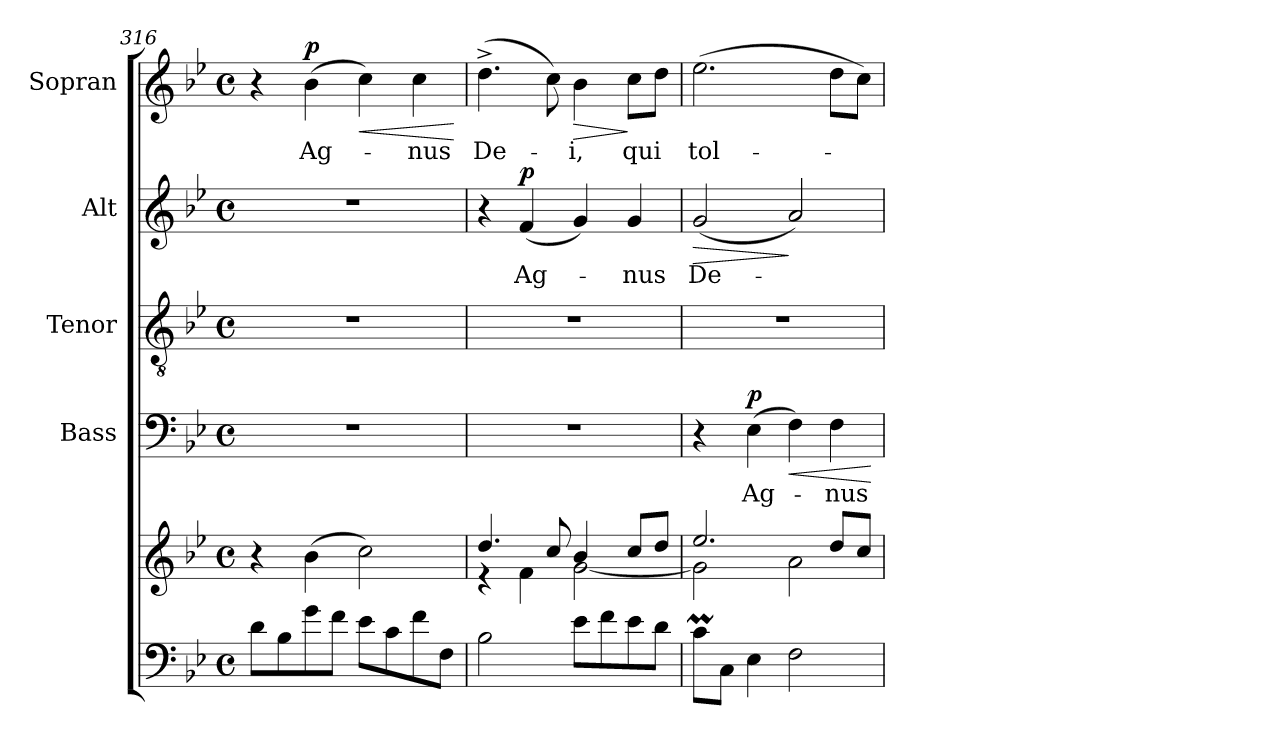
**kern	**kern	**kern	**text	**dynam	**kern	**kern	**text	**dynam	**kern	**text	**dynam
*part5	*part5	*part4	*part4	*part4	*part3	*part2	*part2	*part2	*part1	*part1	*part1
*staff6	*staff5	*staff4	*staff4	*staff4	*staff3	*staff2	*staff2	*staff2	*staff1	*staff1	*staff1
*	*	*I"Bass	*	*	*I"Tenor	*I"Alt	*	*	*I"Sopran	*	*
*	*	*I'B.	*	*	*I'T.	*I'A.	*	*	*I'S.	*	*
*clefF4	*clefG2	*clefF4	*	*	*clefGv2	*clefG2	*	*	*clefG2	*	*
*k[b-e-]	*k[b-e-]	*k[b-e-]	*	*	*k[b-e-]	*k[b-e-]	*	*	*k[b-e-]	*	*
*B-:	*B-:	*B-:	*	*	*B-:	*B-:	*	*	*B-:	*	*
*M4/4	*M4/4	*M4/4	*	*	*M4/4	*M4/4	*	*	*M4/4	*	*
*met(c)	*met(c)	*met(c)	*	*	*met(c)	*met(c)	*	*	*met(c)	*	*
=316	=316	=316	=316	=316	=316	=316	=316	=316	=316	=316	=316
8d\L	4r	1r	.	.	1r	1r	.	.	4r	.	.
8B-\	.	.	.	.	.	.	.	.	.	.	.
!	!	!	!	!	!	!	!	!	!	!LO:LY:b	!LO:DY:a
8g\	(>4b-\	.	.	.	.	.	.	.	(>4b-\	Ag-	p
8f\J	.	.	.	.	.	.	.	.	.	.	.
!	!	!	!	!	!	!	!	!	!	!	!LO:HP:b
8e-\L	2cc\)	.	.	.	.	.	.	.	4cc\)	.	<
8c\	.	.	.	.	.	.	.	.	.	.	.
!	!	!	!	!	!	!	!	!	!	!LO:LY:b	!
8f\	.	.	.	.	.	.	.	.	4cc\	-nus	.
8F\J	.	.	.	.	.	.	.	.	.	.	.
.	.	.	.	.	.	.	.	.	.	.	[
=317	=317	=317	=317	=317	=317	=317	=317	=317	=317	=317	=317
*	*^	*	*	*	*	*	*	*	*	*	*
!	!	!	!	!	!	!	!	!	!	!	!LO:LY:b	!
2B-\	4.dd/	4re	1r	.	.	1r	4r	.	.	(>4.dd^>\	De-	.
!	!	!	!	!	!	!	!	!LO:LY:b	!LO:DY:a	!	!	!
.	.	4f\	.	.	.	.	(<4f/	Ag-	p	.	.	.
.	8cc/	.	.	.	.	.	.	.	.	8cc\)	.	.
!	!	!	!	!	!	!	!	!	!	!	!LO:LY:b	!LO:HP:b
8e-\L	4b-/	[<2g\	.	.	.	.	4g/)	.	.	4b-\	-i,	>
8f\	.	.	.	.	.	.	.	.	.	.	.	.
!	!	!	!	!	!	!	!	!LO:LY:b	!	!	!LO:LY:b	!
8e-\	8cc/L	.	.	.	.	.	4g/	-nus	.	8cc\L	qui	]
8d\J	8dd/J	.	.	.	.	.	.	.	.	8dd\J	.	.
!!LO:PB:g=z
=318	=318	=318	=318	=318	=318	=318	=318	=318	=318	=318	=318	=318
!	!	!	!	!	!	!	!	!LO:LY:b	!LO:HP:b	!	!LO:LY:b	!
8cM\L	2.ee-/	2g\]	4r	.	.	1r	(<2g/	De-	>	(>2.ee-\	tol-	.
8C\J	.	.	.	.	.	.	.	.	.	.	.	.
!	!	!	!	!LO:LY:b	!LO:DY:a	!	!	!	!	!	!	!
4E-\	.	.	(>4E-\	Ag-	p	.	.	.	.	.	.	.
!	!	!	!	!	!LO:HP:b	!	!	!	!	!	!	!
2F\	.	2a\	4F\)	.	<	.	2a/)	.	]	.	.	.
!	!	!	!	!LO:LY:b	!	!	!	!	!	!	!	!
.	8dd/L	.	4F\	-nus	.	.	.	.	.	8dd\L	.	.
.	8cc/J	.	.	.	.	.	.	.	.	8cc\J)	.	.
*	*v	*v	*	*	*	*	*	*	*	*	*	*
.	.	.	.	[	.	.	.	.	.	.	.
=	=	=	=	=	=	=	=	=	=	=	=
*-	*-	*-	*-	*-	*-	*-	*-	*-	*-	*-	*-
